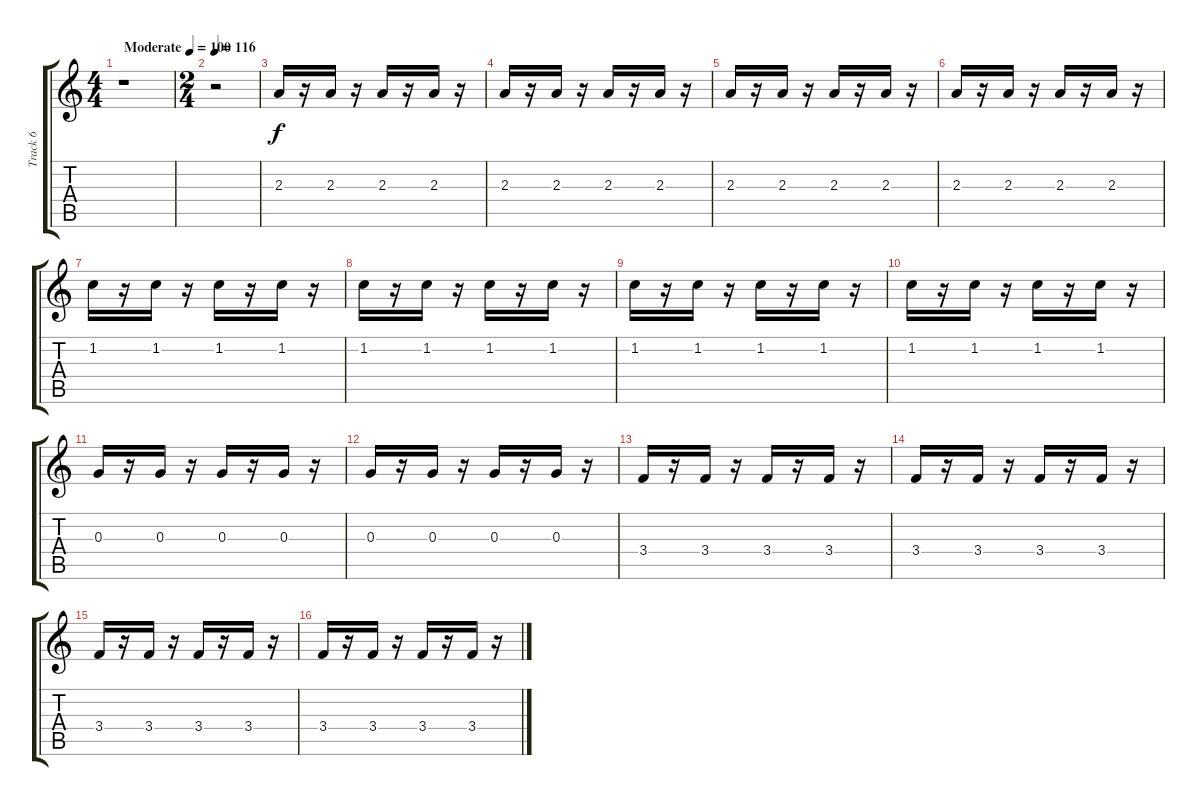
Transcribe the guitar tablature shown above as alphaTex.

\track ("Track 6" "Track 6") {instrument electricguitarmuted}
\staff {score tabs}
\tuning (E4 B3 G3 D3 A2 E2) {hide}
\ts (4 4)
\tempo (100 "Moderate")
\clef g2
\ks c
r.1{dy f instrument electricguitarmuted} |
\ts (2 4)
\tempo 116
r.2 |
2.3.16 r.16 2.3.16 r.16 2.3.16 r.16 2.3.16 r.16 |
2.3.16 r.16 2.3.16 r.16 2.3.16 r.16 2.3.16 r.16 |
2.3.16 r.16 2.3.16 r.16 2.3.16 r.16 2.3.16 r.16 |
2.3.16 r.16 2.3.16 r.16 2.3.16 r.16 2.3.16 r.16 |
1.2.16 r.16 1.2.16 r.16 1.2.16 r.16 1.2.16 r.16 |
1.2.16 r.16 1.2.16 r.16 1.2.16 r.16 1.2.16 r.16 |
1.2.16 r.16 1.2.16 r.16 1.2.16 r.16 1.2.16 r.16 |
1.2.16 r.16 1.2.16 r.16 1.2.16 r.16 1.2.16 r.16 |
0.3.16 r.16 0.3.16 r.16 0.3.16 r.16 0.3.16 r.16 |
0.3.16 r.16 0.3.16 r.16 0.3.16 r.16 0.3.16 r.16 |
3.4.16 r.16 3.4.16 r.16 3.4.16 r.16 3.4.16 r.16 |
3.4.16 r.16 3.4.16 r.16 3.4.16 r.16 3.4.16 r.16 |
3.4.16 r.16 3.4.16 r.16 3.4.16 r.16 3.4.16 r.16 |
3.4.16 r.16 3.4.16 r.16 3.4.16 r.16 3.4.16 r.16
